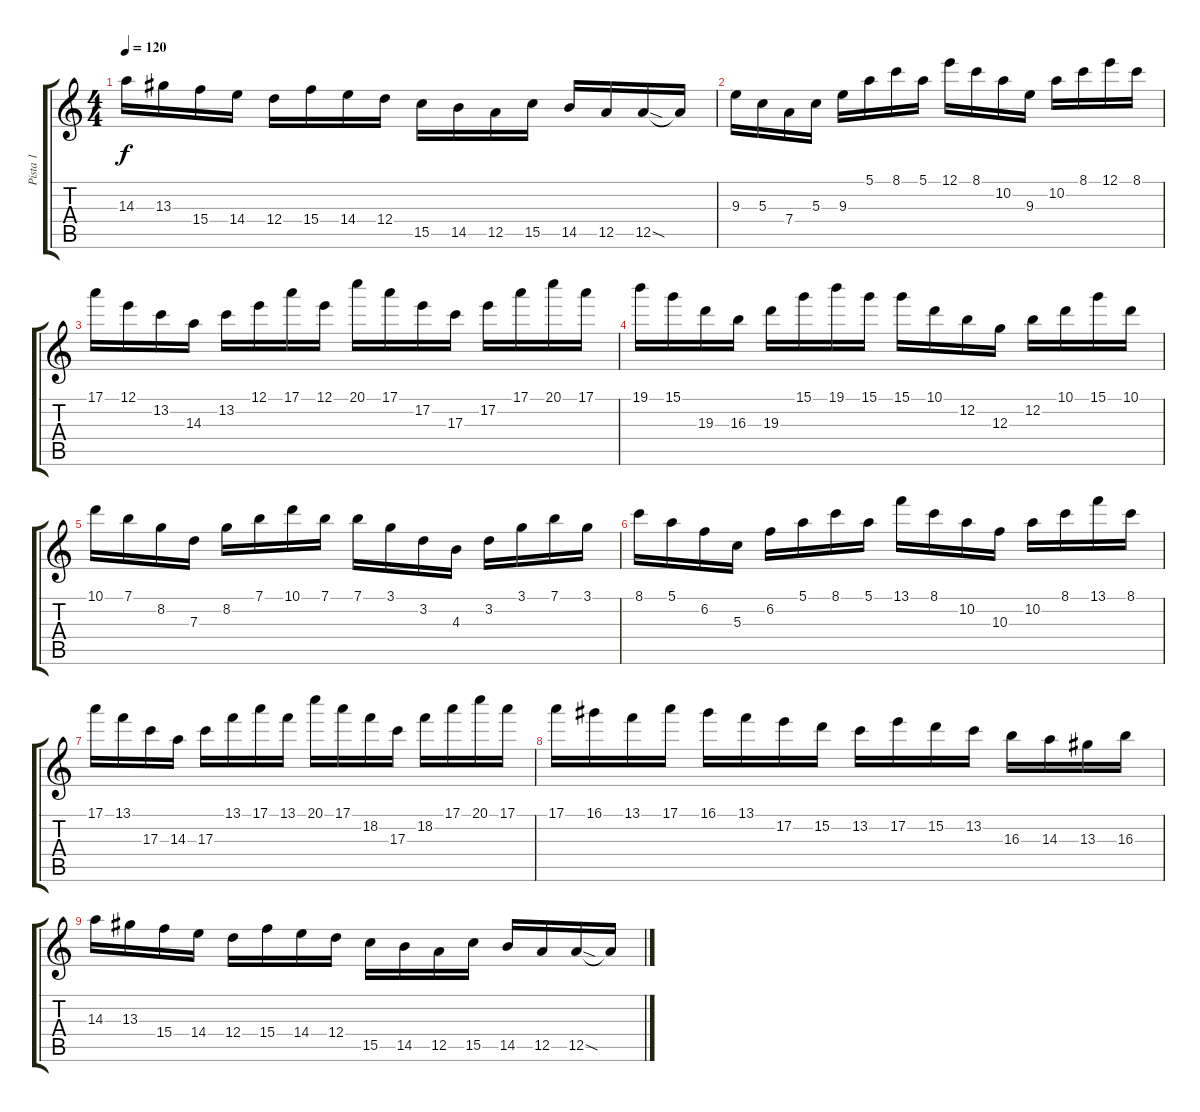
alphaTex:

\track ("Pista 1" "Pista 1") {instrument overdrivenguitar}
\staff {score tabs}
\tuning (E4 B3 G3 D3 A2 E2) {hide}
\ts (4 4)
\tempo 120
\clef g2
\ks c
14.3.16{dy f} 13.3.16 15.4.16 14.4.16 12.4.16 15.4.16 14.4.16 12.4.16 15.5.16 14.5.16 12.5.16 15.5.16 14.5.16 12.5.16 12.5{sod}.16 12.5{t}.16 |
9.3.16 5.3.16 7.4.16 5.3.16 9.3.16 5.1.16 8.1.16 5.1.16 12.1.16 8.1.16 10.2.16 9.3.16 10.2.16 8.1.16 12.1.16 8.1.16 |
17.1.16 12.1.16 13.2.16 14.3.16 13.2.16 12.1.16 17.1.16 12.1.16 20.1.16 17.1.16 17.2.16 17.3.16 17.2.16 17.1.16 20.1.16 17.1.16 |
19.1.16 15.1.16 19.3.16 16.3.16 19.3.16 15.1.16 19.1.16 15.1.16 15.1.16 10.1.16 12.2.16 12.3.16 12.2.16 10.1.16 15.1.16 10.1.16 |
10.1.16 7.1.16 8.2.16 7.3.16 8.2.16 7.1.16 10.1.16 7.1.16 7.1.16 3.1.16 3.2.16 4.3.16 3.2.16 3.1.16 7.1.16 3.1.16 |
8.1.16 5.1.16 6.2.16 5.3.16 6.2.16 5.1.16 8.1.16 5.1.16 13.1.16 8.1.16 10.2.16 10.3.16 10.2.16 8.1.16 13.1.16 8.1.16 |
17.1.16 13.1.16 17.3.16 14.3.16 17.3.16 13.1.16 17.1.16 13.1.16 20.1.16 17.1.16 18.2.16 17.3.16 18.2.16 17.1.16 20.1.16 17.1.16 |
17.1.16 16.1.16 13.1.16 17.1.16 16.1.16 13.1.16 17.2.16 15.2.16 13.2.16 17.2.16 15.2.16 13.2.16 16.3.16 14.3.16 13.3.16 16.3.16 |
14.3.16 13.3.16 15.4.16 14.4.16 12.4.16 15.4.16 14.4.16 12.4.16 15.5.16 14.5.16 12.5.16 15.5.16 14.5.16 12.5.16 12.5{sod}.16 12.5{t}.16
